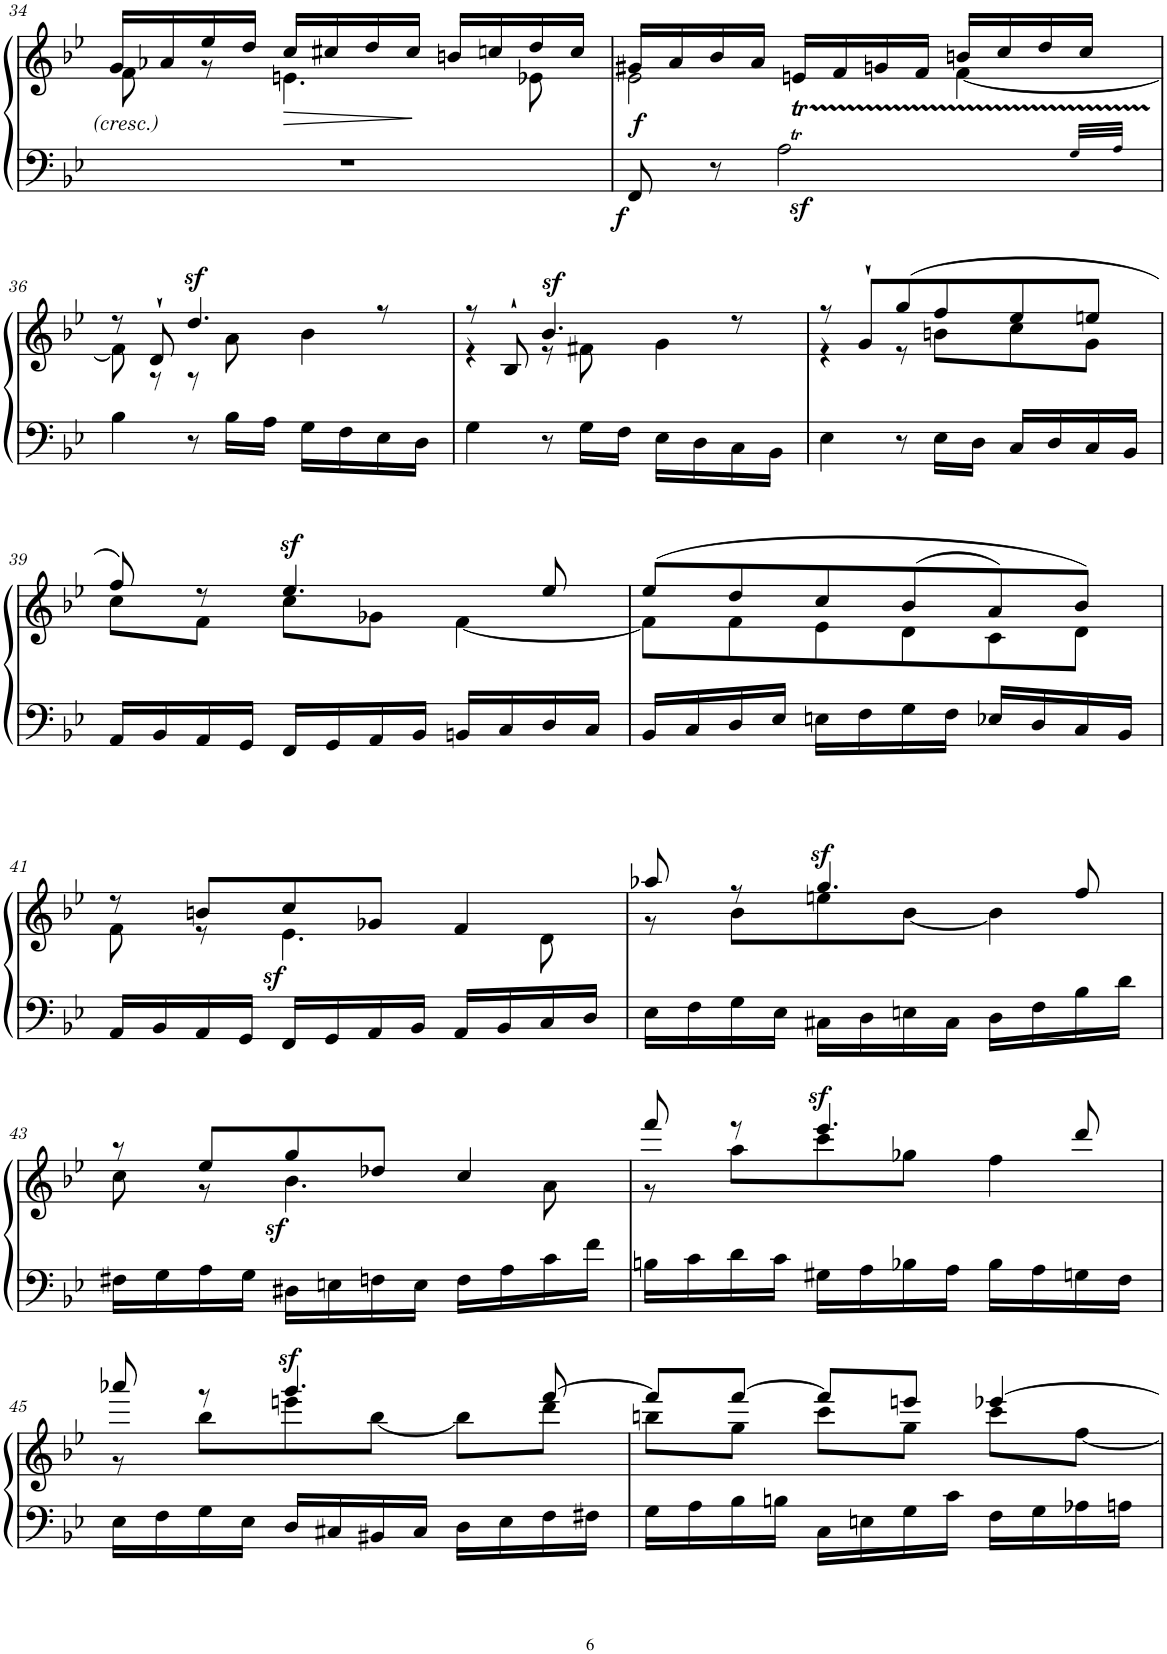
**kern	**kern	**dynam
*part1	*part1	*part1
*staff2	*staff1	*staff1/2
*I"Piano	*	*
*I'Pno.	*	*
!!LO:PB:g=z
*clefF4	*clefG2	*
*k[b-e-]	*k[b-e-]	*
*M3/4	*M3/4	*
=34	=34	=34
*	*^	*
2.r	16g/LL	8f\	.
.	16a-X/	.	.
.	16ee-/	8r	.
.	16dd/JJ	.	.
!	!	!	!LO:HP:b
.	16cc/LL	4.en\	>
.	16cc#X/	.	.
.	16dd/	.	.
.	16cc#/JJ	.	.
.	16bn/LL	.	]
.	16ccn/	.	.
.	16dd/	8e-X\	.
.	16cc/JJ	.	.
=35	=35	=35	=35
*^	*	*	*
!	!	!	!	!LO:DY:b=2
!	!	!	!	!LO:DY:n=1:b
8FF/	4ryy	16g#X/LL	2e-\	f f
.	.	16a/	.	.
8r	.	16b-/	.	.
.	.	16a/JJ	.	.
!	!	!	!	!LO:DY:n=2:b=2
2At\	[4At!	16en/LL	.	sf
.	.	16f/	.	.
.	.	16gn/	.	.
.	.	16f/JJ	.	.
.	8.A!]	16bn/LL	[4f\	.
.	.	16cc/	.	.
.	.	16dd/	.	.
.	32G!/LLL	16cc/JJ	.	.
.	32A!/JJJ	.	.	.
*v	*v	*	*	*
!!LO:LB:g=z	!!
=36	=36	=36	=36
4B-\	8r	8f\]	.
.	8d`/	8r	.
!	!	!	!LO:DY:a
8r	4.dd/	8r	sf
16B-\LL	.	8a\	.
16A\JJ	.	.	.
16G\LL	.	4b-\	.
16F\	.	.	.
16E-\	8r	.	.
16D\JJ	.	.	.
=37	=37	=37	=37
4G\	8r	4r	.
.	8B-`/	.	.
!	!	!	!LO:DY:a
8r	4.b-/	8r	sf
16G\LL	.	8f#X\	.
16F\JJ	.	.	.
16E-\LL	.	4g\	.
16D\	.	.	.
16C\	8r	.	.
16BB-\JJ	.	.	.
=38	=38	=38	=38
4E-\	8r	4r	.
.	8g`/L	.	.
8r	(8gg/	8r	.
16E-\LL	8ff/	8bn\L	.
16D\JJ	.	.	.
16C/LL	8ee-/	8cc\	.
16D/	.	.	.
16C/	8een/J	8g\J	.
16BB-/JJ	.	.	.
!!LO:LB:g=z	!!
=39	=39	=39	=39
16AA/LL	8ff/)	8cc\L	.
16BB-/	.	.	.
16AA/	8r	8f\J	.
16GG/JJ	.	.	.
!	!	!	!LO:DY:a
16FF/LL	4.ee-/	8cc\L	sf
16GG/	.	.	.
16AA/	.	8g-X\J	.
16BB-/JJ	.	.	.
16BBn/LL	.	[4f\	.
16C/	.	.	.
16D/	8ee-/	.	.
16C/JJ	.	.	.
=40	=40	=40	=40
16BB-/LL	(8ee-/L	8f\L]	.
16C/	.	.	.
16D/	8dd/	8f\	.
16E-/JJ	.	.	.
16En\LL	8cc/	8e-\	.
16F\	.	.	.
16G\	(8b-/	8d\	.
16F\JJ	.	.	.
16E-X/LL	8a/)	8c\	.
16D/	.	.	.
16C/	8b-/J)	8d\J	.
16BB-/JJ	.	.	.
!!LO:LB:g=z	!!
=41	=41	=41	=41
16AA/LL	8r	8f\	.
16BB-/	.	.	.
16AA/	8bn/L	8r	.
16GG/JJ	.	.	.
!	!	!	!LO:DY:b
16FF/LL	8cc/	4.e-\	sf
16GG/	.	.	.
16AA/	8g-X/J	.	.
16BB-/JJ	.	.	.
16AA/LL	4f/	.	.
16BB-/	.	.	.
16C/	.	8d\	.
16D/JJ	.	.	.
=42	=42	=42	=42
16E-\LL	8aa-X/	8r	.
16F\	.	.	.
16G\	8r	8b-\L	.
16E-\JJ	.	.	.
!	!	!	!LO:DY:a
16C#X\LL	4.gg/	8een\	sf
16D\	.	.	.
16En\	.	[8b-\J	.
16C#\JJ	.	.	.
16D\LL	.	4b-\]	.
16F\	.	.	.
16B-\	8ff/	.	.
16d\JJ	.	.	.
!!LO:LB:g=z	!!
=43	=43	=43	=43
16F#X\LL	8r	8cc\	.
16G\	.	.	.
16A\	8ee-/L	8r	.
16G\JJ	.	.	.
!	!	!	!LO:DY:b
16D#X\LL	8gg/	4.b-\	sf
16En\	.	.	.
16Fn\	8dd-X/J	.	.
16E\JJ	.	.	.
16F\LL	4cc/	.	.
16A\	.	.	.
16c\	.	8a\	.
16f\JJ	.	.	.
=44	=44	=44	=44
16Bn\LL	8fff/	8r	.
16c\	.	.	.
16d\	8r	8aa\L	.
16c\JJ	.	.	.
!	!	!	!LO:DY:a
16G#X\LL	4.eee-/	8ccc\	sf
16A\	.	.	.
16B-X\	.	8gg-X\J	.
16A\JJ	.	.	.
16B-\LL	.	4ff\	.
16A\	.	.	.
16Gn\	8ddd/	.	.
16F\JJ	.	.	.
!!LO:LB:g=z	!!
=45	=45	=45	=45
16E-\LL	8aaa-X/	8r	.
16F\	.	.	.
16G\	8r	8bb-\L	.
16E-\JJ	.	.	.
!	!	!	!LO:DY:a
16D/LL	4.ggg/	8eeen\	sf
16C#X/	.	.	.
16BB#X/	.	[8bb-\J	.
16C#/JJ	.	.	.
16D\LL	.	8bb-\L]	.
16E-\	.	.	.
16F\	[8fff/	8ddd\J	.
16F#X\JJ	.	.	.
=46	=46	=46	=46
16G\LL	8fff/L]	8bbn\L	.
16A\	.	.	.
16B-\	[8fff/J	8gg\J	.
16Bn\JJ	.	.	.
16C\LL	8fff/L]	8ccc\L	.
16En\	.	.	.
16G\	8eeen/J	8gg\J	.
16c\JJ	.	.	.
16F\LL	[4eee-X/	8ccc\L	.
16G\	.	.	.
16A-X\	.	[8ff\J	.
16An\JJ	.	.	.
*	*v	*v	*
=	=	=
*-	*-	*-
